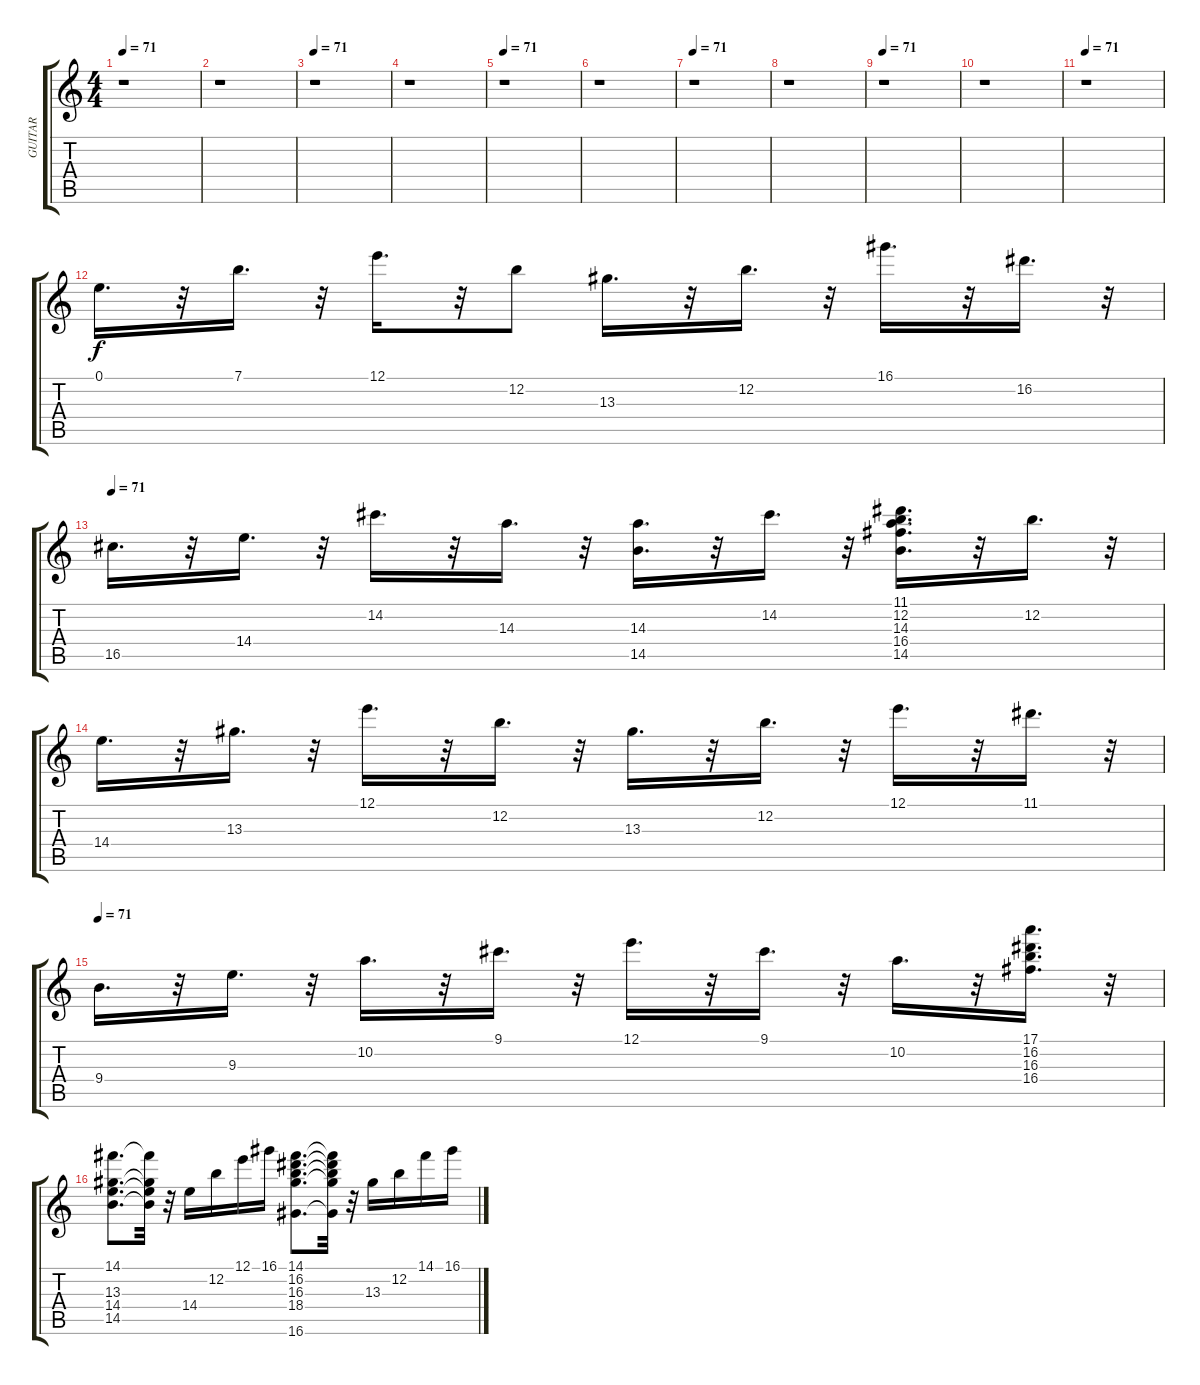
\track ("GUITAR" "GUITAR") {instrument acousticguitarsteel}
\staff {score tabs}
\tuning (E4 B3 G3 D3 A2 E2) {hide}
\ts (4 4)
\tempo 71
\clef g2
\ks c
r.1{dy f} |
r.1 |
\tempo 71
r.1 |
r.1 |
\tempo 71
r.1 |
r.1 |
\tempo 71
r.1 |
r.1 |
\tempo 71
r.1 |
r.1 |
\tempo 71
r.1 |
0.1.16{d txt ""} r.32 7.1.16{d} r.32 12.1.16{d} r.32 12.2.8 13.3.16{d} r.32 12.2.16{d} r.32 16.1.16{d} r.32 16.2.16{d} r.32 |
\tempo 71
16.5.16{d} r.32 14.4.16{d} r.32 14.2.16{d} r.32 14.3.16{d} r.32 (14.3 14.5).16{d} r.32 14.2.16{d} r.32 (11.1 12.2 14.3 16.4 14.5).16{d} r.32 12.2.16{d} r.32 |
14.4.16{d} r.32 13.3.16{d} r.32 12.1.16{d} r.32 12.2.16{d} r.32 13.3.16{d} r.32 12.2.16{d} r.32 12.1.16{d} r.32 11.1.16{d} r.32 |
\tempo 71
9.4.16{d} r.32 9.3.16{d} r.32 10.2.16{d} r.32 9.1.16{d} r.32 12.1.16{d} r.32 9.1.16{d} r.32 10.2.16{d} r.32 (17.1 16.2 16.3 16.4).16{d} r.32 |
(14.1 13.3 14.4 14.5).8{d} (14.1{t} 13.3{t} 14.4{t} 14.5{t}).32 r.32 14.4.16 12.2.16 12.1.16 16.1.16 (14.1 16.2 16.3 18.4 16.6).8{d} (14.1{t} 16.2{t} 16.3{t} 18.4{t} 16.6{t}).32 r.32 13.3.16 12.2.16 14.1.16 16.1.16
